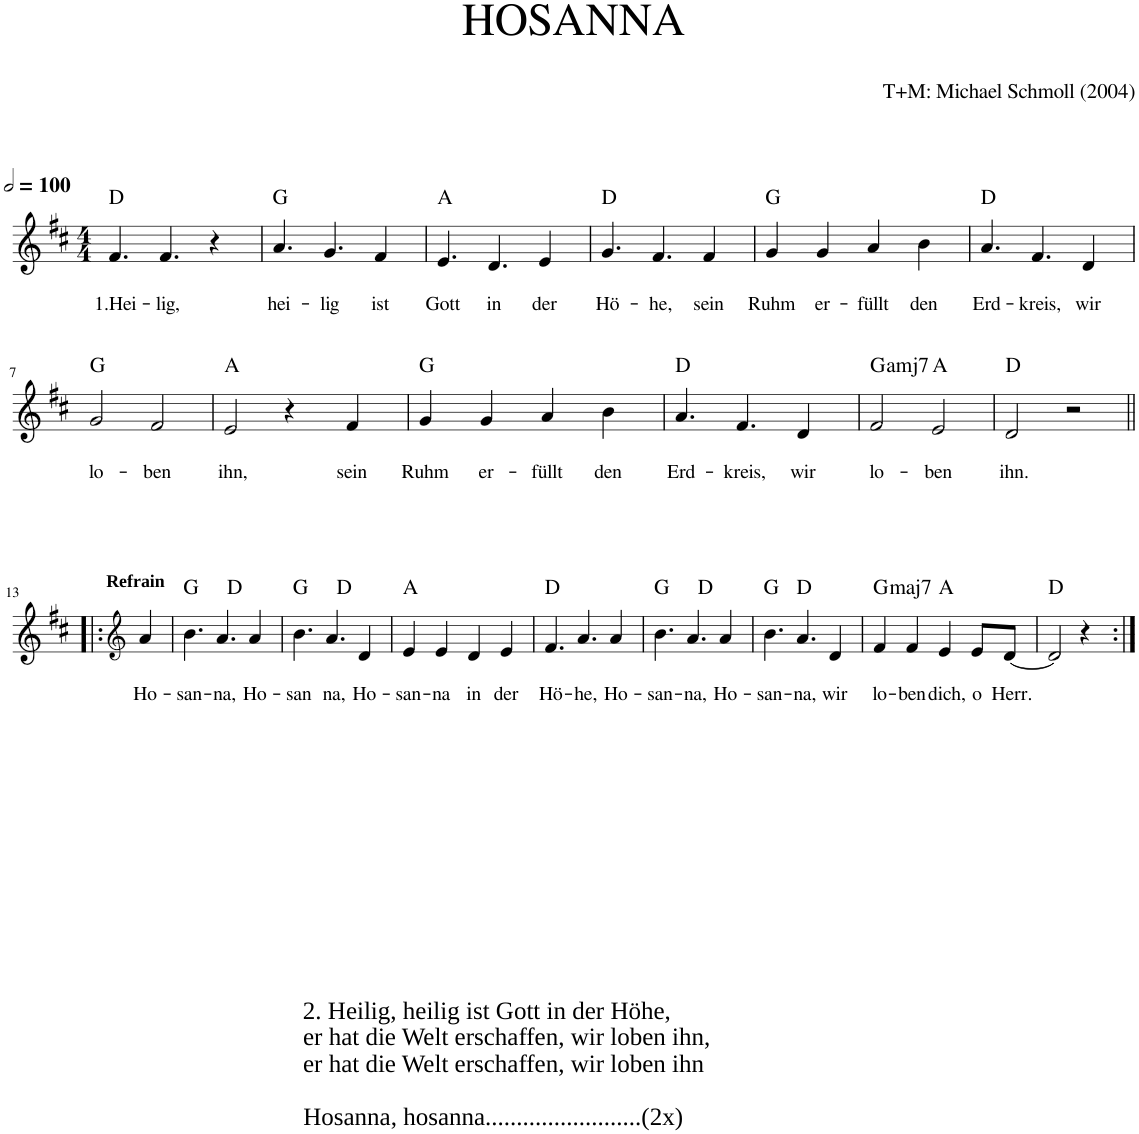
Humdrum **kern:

**kern	**text	**text	**harte
*part1	*part1	*part1	*part1
*staff1	*staff1	*staff1	*
*I"unbenannt1	*	*	*
*clefG2	*	*	*
*k[f#c#]	*	*	*
*M4/4	*	*	*
*MM200	*	*	*
=1	=1	=1	=1
!	!	!LO:LY:b	!
4.f#/	.	1.Hei-	D:maj
!	!	!LO:LY:b	!
4.f#/	.	lig,	.
4r	.	.	.
=2	=2	=2	=2
!	!	!LO:LY:b	!
4.a/	.	hei-	G:maj
!	!	!LO:LY:b	!
4.g/	.	lig	.
!	!	!LO:LY:b	!
4f#/	.	ist	.
=3	=3	=3	=3
!	!	!LO:LY:b	!
4.e/	.	Gott	A:maj
!	!	!LO:LY:b	!
4.d/	.	in	.
!	!	!LO:LY:b	!
4e/	.	der	.
=4	=4	=4	=4
!	!	!LO:LY:b	!
4.g/	.	Hö-	D:maj
!	!	!LO:LY:b	!
4.f#/	.	he,	.
!	!	!LO:LY:b	!
4f#/	.	sein	.
=5	=5	=5	=5
!	!	!LO:LY:b	!
4g/	.	Ruhm	G:maj
!	!	!LO:LY:b	!
4g/	.	er-	.
!	!	!LO:LY:b	!
4a/	.	füllt	.
!	!	!LO:LY:b	!
4b\	.	den	.
=6	=6	=6	=6
!	!	!LO:LY:b	!
4.a/	.	Erd-	D:maj
!	!	!LO:LY:b	!
4.f#/	.	kreis,	.
!	!	!LO:LY:b	!
4d/	.	wir	.
!!LO:LB:g=z
=7	=7	=7	=7
!	!	!LO:LY:b	!
2g/	.	lo-	G:maj
!	!	!LO:LY:b	!
2f#/	.	ben	.
=8	=8	=8	=8
!	!	!LO:LY:b	!
2e/	.	ihn,	A:maj
4r	.	.	.
!	!	!LO:LY:b	!
4f#/	.	sein	.
=9	=9	=9	=9
!	!	!LO:LY:b	!
4g/	.	Ruhm	G:maj
!	!	!LO:LY:b	!
4g/	.	er-	.
!	!	!LO:LY:b	!
4a/	.	füllt	.
!	!	!LO:LY:b	!
4b\	.	den	.
=10	=10	=10	=10
!	!	!LO:LY:b	!
4.a/	.	Erd-	D:maj
!	!	!LO:LY:b	!
4.f#/	.	kreis,	.
!	!	!LO:LY:b	!
4d/	.	wir	.
=11	=11	=11	=11
!	!	!LO:LY:b	!LO:H:kt=amj
2f#/	.	lo-	.
!	!	!LO:LY:b	!
2e/	.	ben	A:maj
=12	=12	=12	=12
!	!	!LO:LY:b	!
2d/	.	ihn.	D:maj
2r	.	.	.
!!LO:LB:g=z
=13!|:	=13!|:	=13!|:	=13!|:
*clefG2	*	*	*
!LO:TX:a:B:t=Refrain	!	!	!
!	!	!LO:LY:b	!
4a/	.	Ho-	.
=14	=14	=14	=14
!	!	!LO:LY:b	!
*^	*	*	*
4.b\	2ryy	.	san-	G:maj
!	!	!	!LO:LY:b	!
4.a/	.	.	na,	.
.	2ryy	.	.	D:maj
!	!	!	!LO:LY:b	!
4a/	.	.	Ho-	.
=15	=15	=15	=15	=15
!	!	!	!LO:LY:b	!
4.b\	2ryy	.	san	G:maj
!	!	!	!LO:LY:b	!
4.a/	.	.	na,	.
.	2ryy	.	.	D:maj
!	!	!	!LO:LY:b	!
4d/	.	.	Ho-	.
=16	=16	=16	=16	=16
!	!	!	!LO:LY:b	!
*v	*v	*	*	*
4e/	.	san-	A:maj
!	!	!LO:LY:b	!
4e/	.	na	.
!	!	!LO:LY:b	!
4d/	.	in	.
!	!	!LO:LY:b	!
4e/	.	der	.
=17	=17	=17	=17
!	!	!LO:LY:b	!
4.f#/	.	Hö-	D:maj
!	!	!LO:LY:b	!
4.a/	.	he,	.
!	!	!LO:LY:b	!
4a/	.	Ho-	.
=18	=18	=18	=18
!	!	!LO:LY:b	!
*^	*	*	*
4.b\	2ryy	.	san-	G:maj
!	!	!	!LO:LY:b	!
4.a/	.	.	na,	.
.	2ryy	.	.	D:maj
!	!	!	!LO:LY:b	!
4a/	.	.	Ho-	.
=19	=19	=19	=19	=19
!	!	!	!LO:LY:b	!
*v	*v	*	*	*
4.b\	.	san-	G:maj
!LO:TX:b:t=2. Heilig, heilig ist Gott in der Höhe,	!	!	!
!LO:TX:b:t=er hat die Welt erschaffen, wir loben ihn,	!	!	!
!LO:TX:b:t=er hat die Welt erschaffen, wir loben ihn	!	!	!
!LO:TX:b:t=Hosanna, hosanna.........................(2x)	!	!	!
!	!	!LO:LY:b	!
4.a/	.	na,	D:maj
!	!	!LO:LY:b	!
4d/	.	wir	.
=20	=20	=20	=20
!	!	!LO:LY:b	!LO:H:kt=maj7
4f#/	.	lo-	G:maj7
!	!	!LO:LY:b	!
4f#/	.	ben	.
!	!	!LO:LY:b	!
4e/	.	dich,	A:maj
!	!	!LO:LY:b	!
8e/L	.	o	.
!	!	!LO:LY:b	!
[8d/J	.	Herr.	.
=21	=21	=21	=21
2d/]	.	.	D:maj
4r	.	.	.
=:|!	=:|!	=:|!	=:|!
*-	*-	*-	*-
